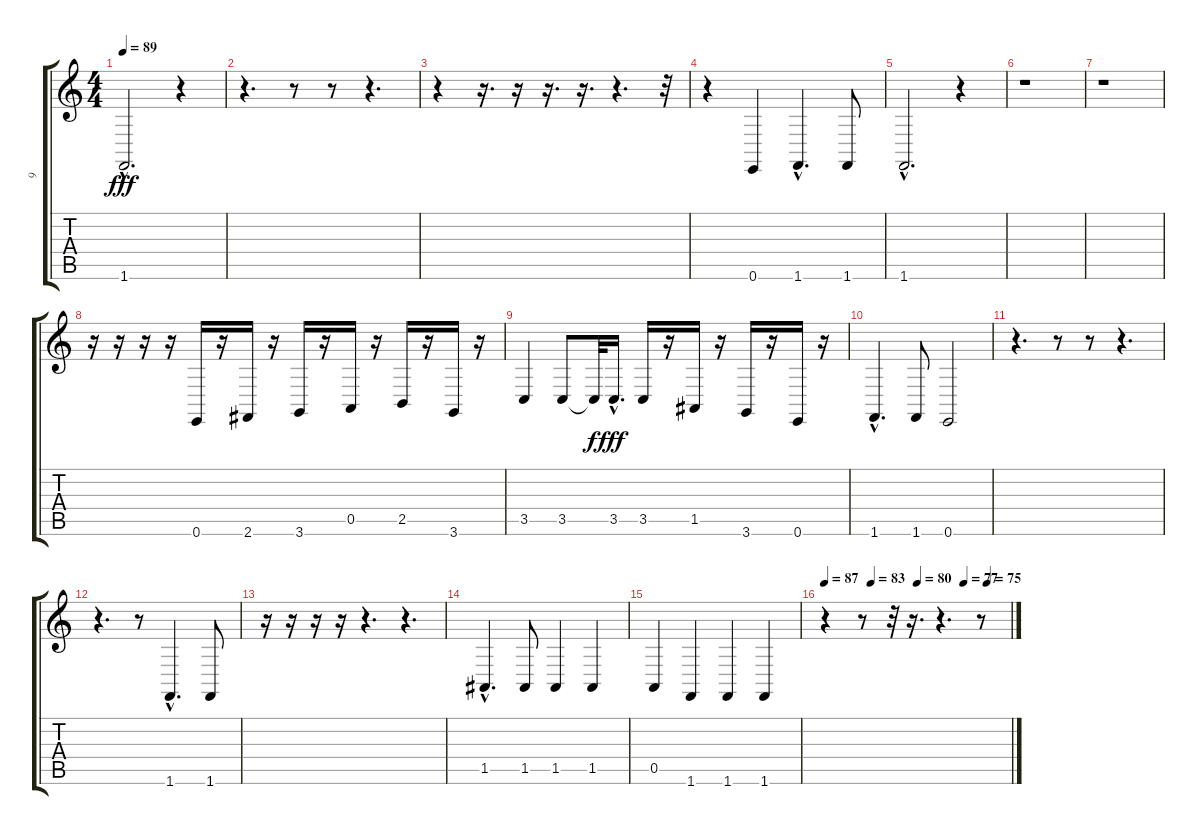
\track ("9" "9") {instrument tuba}
\staff {score tabs}
\tuning (E4 B3 G3 D3 A2 E2) {hide}
\ts (4 4)
\tempo 89
\clef g2
\ks c
1.6{hac}.2{d dy fff} r.4 |
r.4{d} r.8 r.8 r.4{d} |
r.4 r.16{d} r.16 r.16{d} r.16{d} r.4{d} r.32 |
r.4 0.6.4 1.6{hac}.4{d} 1.6.8 |
1.6{hac}.2{d} r.4 |
r.1 |
r.1 |
r.16 r.16 r.16 r.16 0.6.16 r.16 2.6.16 r.16 3.6.16 r.16 0.5.16 r.16 2.5.16 r.16 3.6.16 r.16 |
3.5.4 3.5.8 3.5{t}.32{dy f} 3.5{hac}.16{d dy fff} 3.5.16 r.16 1.5.16 r.16 3.6.16 r.16 0.6.16 r.16 |
1.6{hac}.4{d} 1.6.8 0.6.2 |
r.4{d} r.8 r.8 r.4{d} |
r.4{d} r.8 1.6{hac}.4{d} 1.6.8 |
r.16 r.16 r.16 r.16 r.4{d} r.4{d} |
1.5{hac}.4{d} 1.5.8 1.5.4 1.5.4 |
0.5.4 1.6.4 1.6.4 1.6.4 |
\tempo 87
\tempo (83 0.25)
\tempo (80 0.5)
\tempo (77 0.75)
\tempo (75 0.875)
r.4 r.8 r.32 r.16{d} r.4{d} r.8
